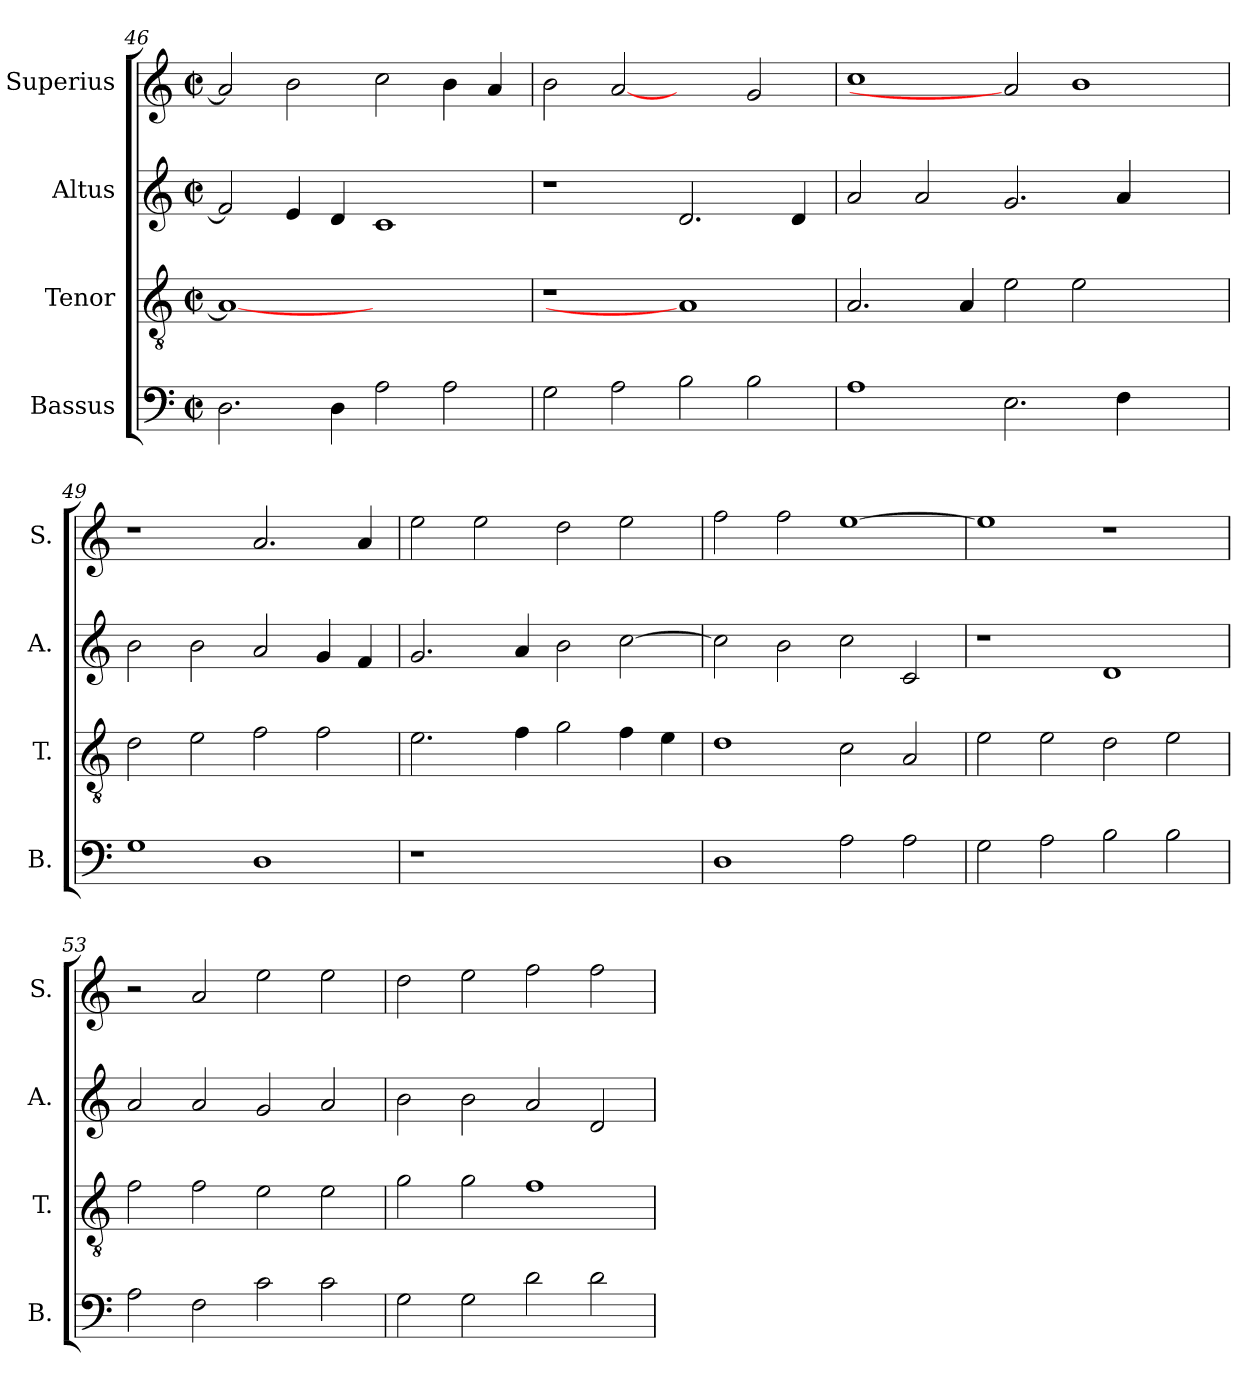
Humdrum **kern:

**kern	**kern	**kern	**kern
*part4	*part3	*part2	*part1
*staff4	*staff3	*staff2	*staff1
*I"Bassus	*I"Tenor	*I"Altus	*I"Superius
*I'B.	*I'T.	*I'A.	*I'S.
*clefF4	*clefGv2	*clefG2	*clefG2
*	*ITrd7c12	*	*
*k[]	*k[]	*k[]	*k[]
*C:	*C:	*C:	*C:
*M2/2	*M2/2	*M2/2	*M2/2
*met(c|)	*met(c|)	*met(c|)	*met(c|)
=46	=46	=46	=46
2.Di\	1AAi_<	2fi/]	2ai/]
.	.	4ei/	2bi\
4Di\	.	4di/	.
2Ai\	1ryy	1ci	2cci\
2Ai\	.	.	4bi\
.	.	.	4ai/
!!LO:LB:g=z
=47	=47	=47	=47
!	!LO:N:vis=1	!	!
2Gi\	1r	1r	2bi\
2Ai\	.	.	[2ai
2Bi\	1AAi]	2.di/	2ryy
2Bi\	.	.	2gi/
.	.	4di/	.
=48	=48	=48	=48
1Ai	2.AAi/	2ai/	1cci
.	.	2ai/	.
.	4AAi/	.	.
2.Ei\	2Ei\	2.gi/	2ai]
.	2Ei\	.	1bi
4Fi\	.	4ai/	.
2ryy	2ryy	2ryy	.
=49	=49	=49	=49
1Gi	2Di\	2bi\	1r
.	2Ei\	2bi\	.
1Di	2Fi\	2ai/	2.ai/
.	2Fi\	4gi/	.
.	.	4fi/	4ai/
=50	=50	=50	=50
!LO:N:vis=1	!	!	!
1r	2.Ei\	2.gi/	2eei\
.	.	.	2eei\
.	4Fi\	4ai/	.
1ryy	2Gi\	2bi\	2ddi\
.	4Fi\	[>2cci\	2eei\
.	4Ei\	.	.
=51	=51	=51	=51
1Di	1Di	2cci\]	2ffi\
.	.	2bi\	2ffi\
2Ai\	2Ci\	2cci\	[>1eei
2Ai\	2AAi/	2ci/	.
!!LO:LB:g=z
=52	=52	=52	=52
2Gi\	2Ei\	1r	1eei]
2Ai\	2Ei\	.	.
2Bi\	2Di\	1di	1r
2Bi\	2Ei\	.	.
=53	=53	=53	=53
2Ai\	2Fi\	2ai/	2r
2Fi\	2Fi\	2ai/	2ai/
2ci\	2Ei\	2gi/	2eei\
2ci\	2Ei\	2ai/	2eei\
=54	=54	=54	=54
2Gi\	2Gi\	2bi\	2ddi\
2Gi\	2Gi\	2bi\	2eei\
2di\	1Fi	2ai/	2ffi\
2di\	.	2di/	2ffi\
=	=	=	=
*-	*-	*-	*-
